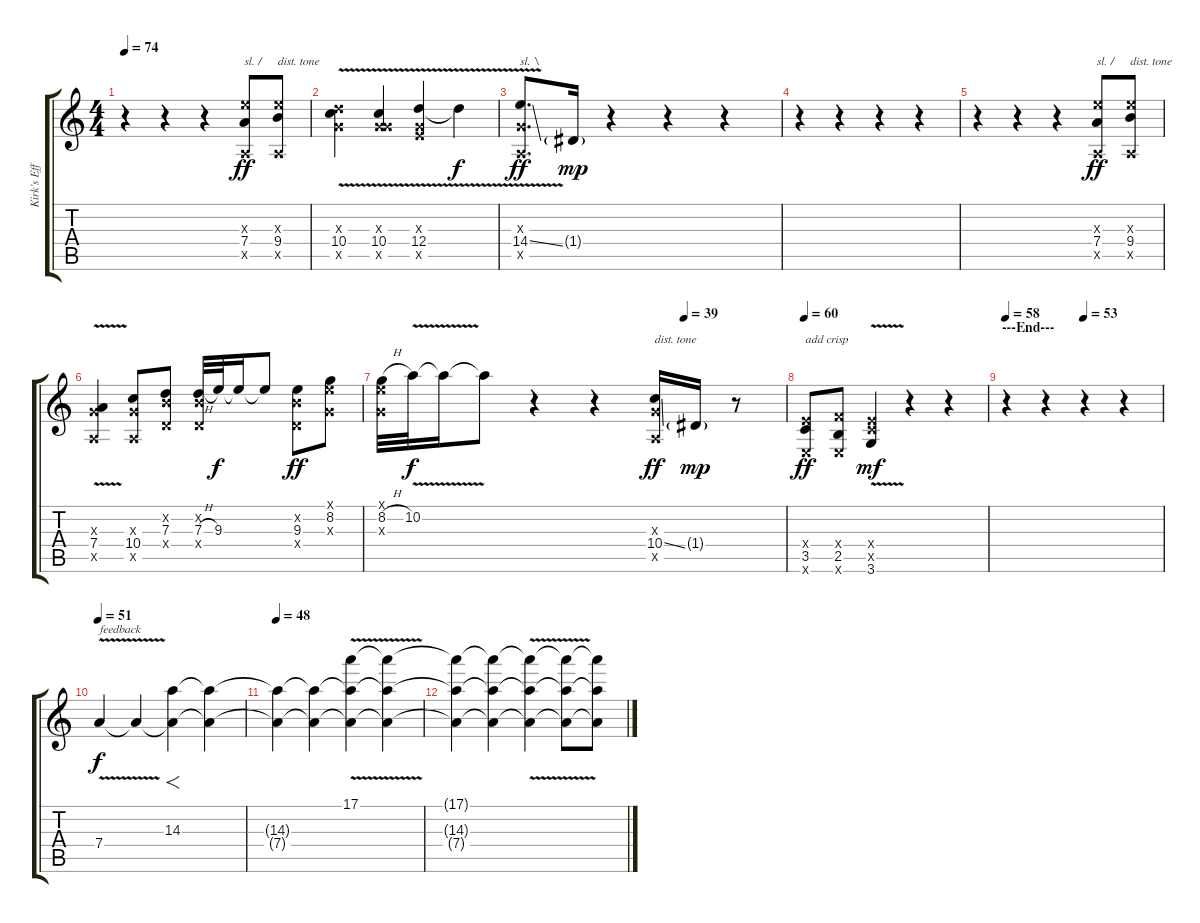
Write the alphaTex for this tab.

\track ("Kirk's Effects" "Kirk's Eff") {instrument electricguitarjazz}
\staff {score tabs}
\tuning (E4 B3 G3 D3 A2 E2) {hide}
\ts (4 4)
\tempo 74
\clef g2
\ks c
r.4{dy f} r.4 r.4 (9.3{x} 7.4 0.5{x}).8{txt "sl. / " dy ff volume 10 instrument distortionguitar} (9.3{x} 9.4 0.5{x}).8{txt "dist. tone"} |
(7.3{v x} 10.4{v} 10.5{v x}).4 (0.3{v x} 10.4{v} 10.5{v x}).4 (0.3{v x} 12.4{v} 7.5{v x}).4 12.4{t}.4{dy f} |
(0.3{v x} 14.4{v ss} 0.5{v x}).8{d txt "sl. \\" dy ff} 1.4{g}.16{dy mp} r.4 r.4 r.4 |
r.4 r.4 r.4 r.4 |
r.4 r.4 r.4 (9.3{x} 7.4 0.5{x}).8{txt "sl. / " dy ff volume 10 instrument distortionguitar} (9.3{x} 9.4 0.5{x}).8{txt "dist. tone"} |
(0.3{v x} 7.4{v} 0.5{v x}).4 (0.3{x} 10.4 0.5{x}).8 (0.2{x} 7.3 0.4{x}).8 (0.2{x} 7.3{h} 0.4{x}).32 9.3.32{dy f} 9.3{t}.16 9.3{t}.8 (0.2{x} 9.3 0.4{x}).8{dy ff} (0.1{x} 8.2 0.3{x}).8 |
\tempo (39 0.75)
(0.1{x} 8.2{h} 0.3{x}).32 10.2{v}.32{dy f} 10.2{t}.16 10.2{t}.8 r.4 r.4 (0.3{x} 10.4{ss} 0.5{x}).16{txt "dist. tone" dy ff volume 10 instrument distortionguitar} 1.4{g}.16{dy mp} r.8 |
\tempo 60
(2.4{x} 3.5 0.6{x}).8{txt "add crisp" dy ff} (3.4{x} 2.5 0.6{x}).8 (2.4{v x} 3.5{v x} 3.6{v}).4{dy mf} r.4 r.4 |
\section ("" "---End---")
\tempo 58
\tempo (53 0.5)
r.4 r.4 r.4 r.4 |
\tempo 51
7.4{v}.4{txt "feedback" dy f volume 8 instrument guitarharmonics} 7.4{t}.4 (14.3 7.4{t}).4{f volume 10} (14.3{t} 7.4{t}).4 |
\tempo 48
(14.3{t} 7.4{t}).4 (14.3{t} 7.4{t}).4 (17.1{v} 14.3{v t} 7.4{v t}).4{volume 12} (17.1{t} 14.3{t} 7.4{t}).4 |
(17.1{t} 14.3{t} 7.4{t}).4 (17.1{t} 14.3{t} 7.4{t}).4 (17.1{v t} 14.3{v t} 7.4{v t}).4{volume 11} (17.1{t} 14.3{t} 7.4{t}).8{volume 10} (17.1{t} 14.3{t} 7.4{t}).8{volume 9}
